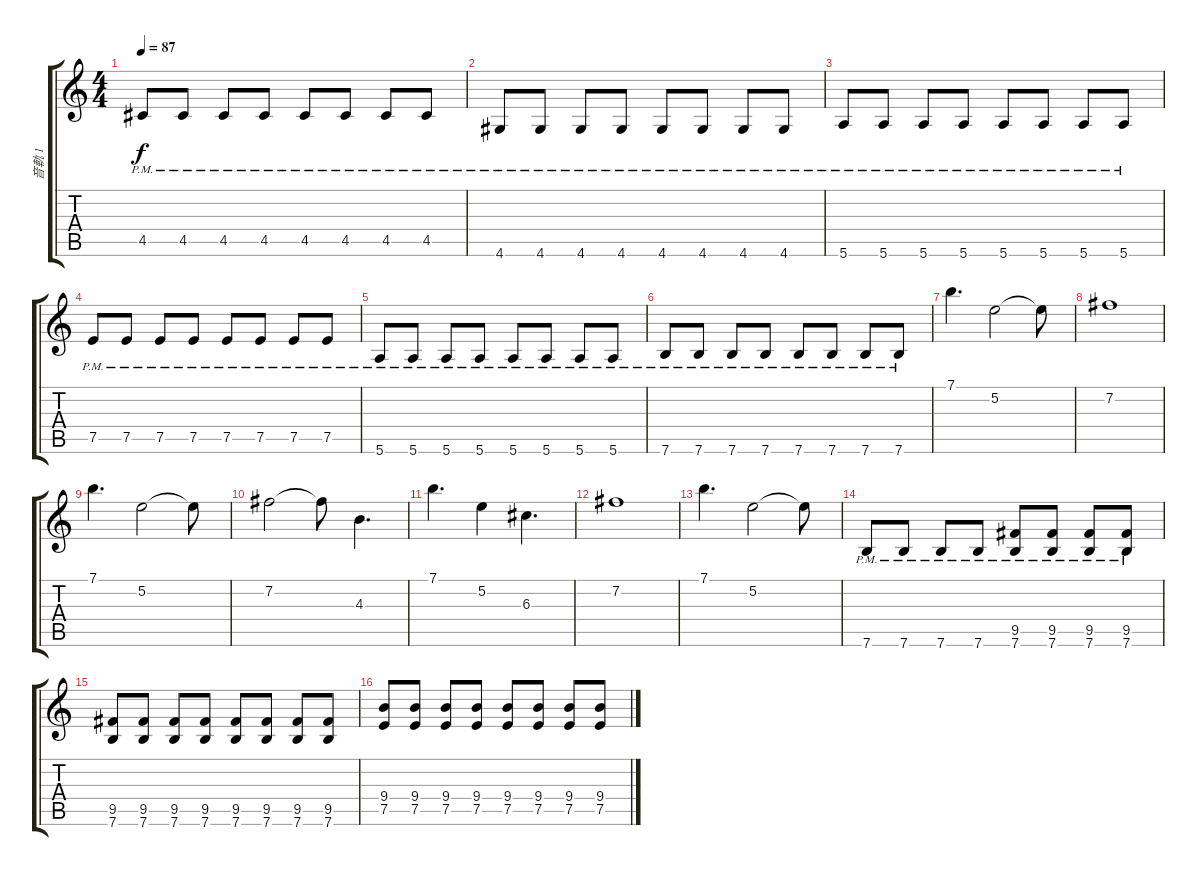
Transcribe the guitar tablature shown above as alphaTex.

\track ("音軌 1" "音軌 1") {instrument electricguitarjazz}
\staff {score tabs}
\tuning (E4 B3 G3 D3 A2 E2) {hide}
\ts (4 4)
\tempo 87
\clef g2
\ks c
4.5{pm}.8{dy f} 4.5{pm}.8 4.5{pm}.8 4.5{pm}.8 4.5{pm}.8 4.5{pm}.8 4.5{pm}.8 4.5{pm}.8 |
4.6{pm}.8 4.6{pm}.8 4.6{pm}.8 4.6{pm}.8 4.6{pm}.8 4.6{pm}.8 4.6{pm}.8 4.6{pm}.8 |
5.6{pm}.8 5.6{pm}.8 5.6{pm}.8 5.6{pm}.8 5.6{pm}.8 5.6{pm}.8 5.6{pm}.8 5.6{pm}.8 |
7.5{pm}.8 7.5{pm}.8 7.5{pm}.8 7.5{pm}.8 7.5{pm}.8 7.5{pm}.8 7.5{pm}.8 7.5{pm}.8 |
5.6{pm}.8 5.6{pm}.8 5.6{pm}.8 5.6{pm}.8 5.6{pm}.8 5.6{pm}.8 5.6{pm}.8 5.6{pm}.8 |
7.6{pm}.8 7.6{pm}.8 7.6{pm}.8 7.6{pm}.8 7.6{pm}.8 7.6{pm}.8 7.6{pm}.8 7.6{pm}.8 |
7.1.4{d} 5.2.2 5.2{t}.8 |
7.2.1 |
7.1.4{d} 5.2.2 5.2{t}.8 |
7.2.2 7.2{t}.8 4.3.4{d} |
7.1.4{d} 5.2.4 6.3.4{d} |
7.2.1 |
7.1.4{d} 5.2.2 5.2{t}.8 |
7.6{pm}.8{instrument overdrivenguitar} 7.6{pm}.8 7.6{pm}.8 7.6{pm}.8 (9.5{pm} 7.6{pm}).8 (9.5{pm} 7.6{pm}).8 (9.5{pm} 7.6{pm}).8 (9.5{pm} 7.6{pm}).8 |
(9.5 7.6).8 (9.5 7.6).8 (9.5 7.6).8 (9.5 7.6).8 (9.5 7.6).8 (9.5 7.6).8 (9.5 7.6).8 (9.5 7.6).8 |
(9.4 7.5).8 (9.4 7.5).8 (9.4 7.5).8 (9.4 7.5).8 (9.4 7.5).8 (9.4 7.5).8 (9.4 7.5).8 (9.4 7.5).8
